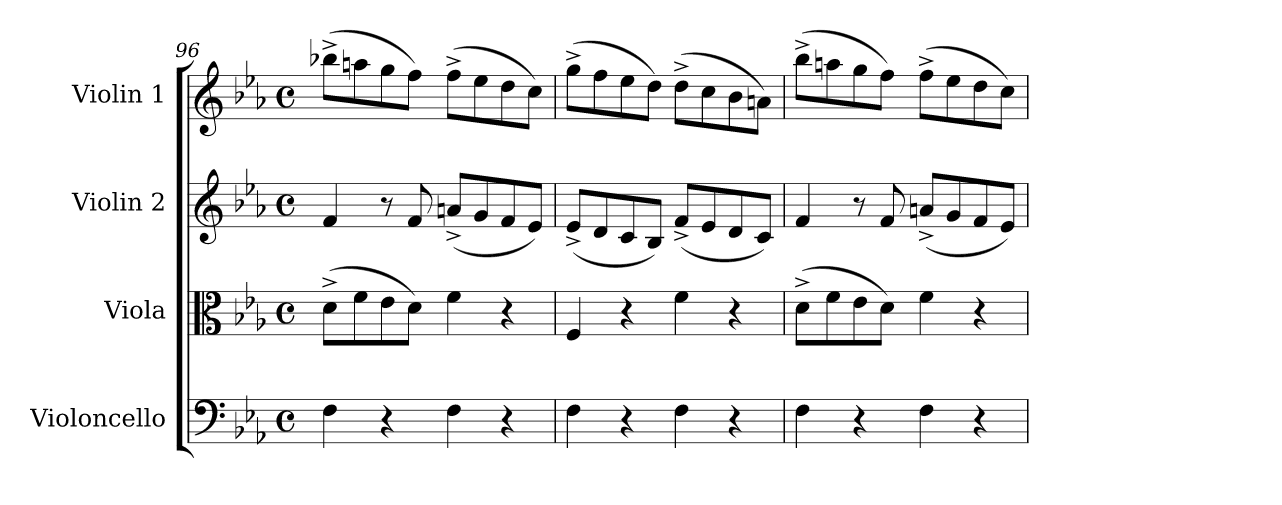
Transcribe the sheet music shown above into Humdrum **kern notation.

**kern	**kern	**kern	**kern
*part4	*part3	*part2	*part1
*staff4	*staff3	*staff2	*staff1
*I"Violoncello	*I"Viola	*I"Violin 2	*I"Violin 1
*I'Vc	*I'Vla	*I'Vln	*I'Vln
*clefF4	*clefC3	*clefG2	*clefG2
*k[b-e-a-]	*k[b-e-a-]	*k[b-e-a-]	*k[b-e-a-]
*M4/4	*M4/4	*M4/4	*M4/4
*met(c)	*met(c)	*met(c)	*met(c)
=96	=96	=96	=96
4F\	(8d^\L	4f/	(8bb-X^\L
.	8f\	.	8aan\
4r	8e-\	8r	8gg\
.	8d\J)	8f/	8ff\J)
4F\	4f\	(8an^/L	(8ff^\L
.	.	8g/	8ee-\
4r	4r	8f/	8dd\
.	.	8e-/J)	8cc\J)
=97	=97	=97	=97
4F\	4F/	(8e-^/L	(8gg^\L
.	.	8d/	8ff\
4r	4r	8c/	8ee-\
.	.	8B-/J)	8dd\J)
4F\	4f\	(8f^/L	(8dd^\L
.	.	8e-/	8cc\
4r	4r	8d/	8b-\
.	.	8c/J)	8an\J)
=98	=98	=98	=98
4F\	(8d^\L	4f/	(8bb-^\L
.	8f\	.	8aan\
4r	8e-\	8r	8gg\
.	8d\J)	8f/	8ff\J)
4F\	4f\	(8an^/L	(8ff^\L
.	.	8g/	8ee-\
4r	4r	8f/	8dd\
.	.	8e-/J)	8cc\J)
=	=	=	=
*-	*-	*-	*-
